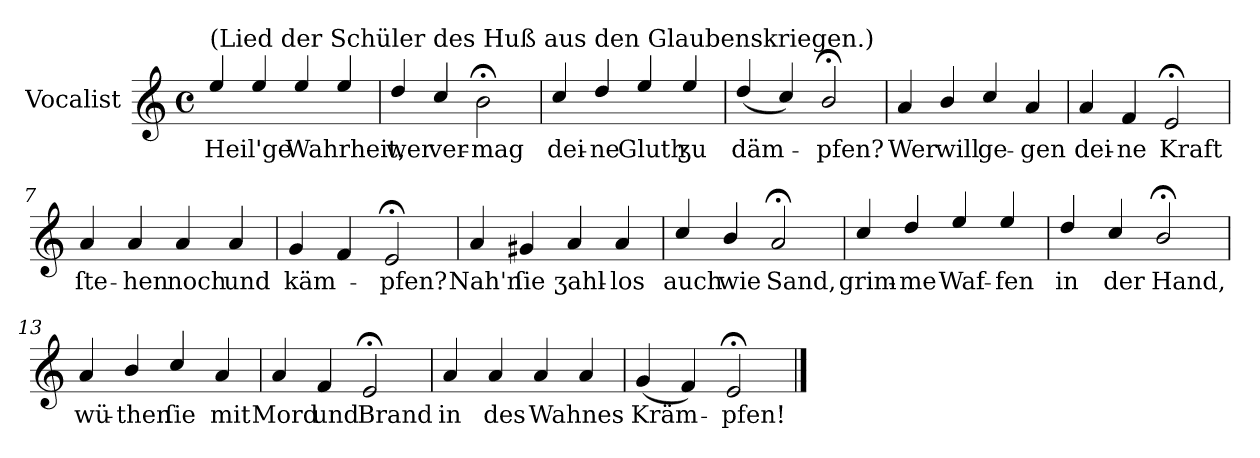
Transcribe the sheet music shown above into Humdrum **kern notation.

**kern	**text
*part1	*part1
*staff1	*staff1
*I"Vocalist	*
*k[]	*
*a:	*
*M4/4	*
*met(c)	*
=1	=1
!LO:TX:a:t=(Lied der Schüler des Huß aus den Glaubenskriegen.)	!
4ee/	Heil'ge
4ee/	.
4ee/	Wahrheit,
4ee/	.
=2	=2
4dd/	wer
4cc/	ver-
2b;<	-mag
=3	=3
4cc/	dei-
4dd/	-ne
4ee/	Gluth
4ee/	ʒu
=4	=4
(>4dd/	däm-
4cc/)	.
2b;</	-pfen?
=5	=5
4a	Wer
4b/	will
4cc/	ge-
4a	-gen
=6	=6
4a	dei-
4f	-ne
2e;<	Kraft
=7	=7
4a	ſte-
4a	-hen
4a	noch
4a	und
=8	=8
4g	käm-
4f	.
2e;<	-pfen?
=9	=9
4a	Nah'n
4g#X	ſie
4a	ʒahl-
4a	-los
=10	=10
4cc/	auch
4b/	wie
2a;<	Sand,
=11	=11
4cc/	grim-
4dd/	-me
4ee/	Waf-
4ee/	-fen
=12	=12
4dd/	in
4cc/	der
2b;</	Hand,
=13	=13
4a	wü-
4b/	-then
4cc/	ſie
4a	mit
=14	=14
4a	Mord
4f	und
2e;<	Brand
=15	=15
4a	in
4a	des
4a	Wahnes
4a	.
=16	=16
(>4g	Kräm-
4f)	.
2e;<	-pfen!
==	==
*-	*-
